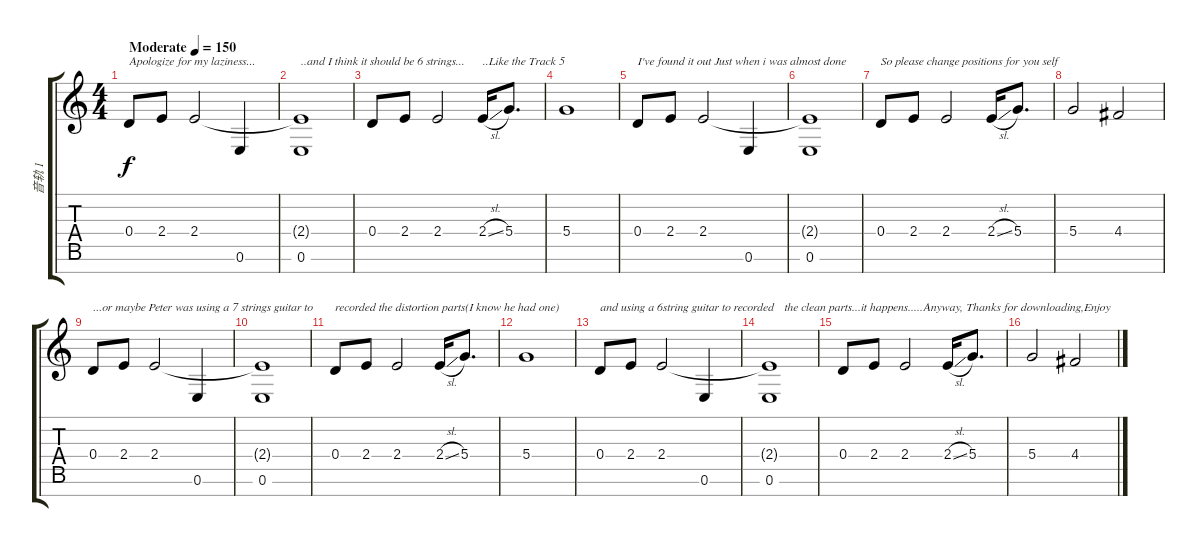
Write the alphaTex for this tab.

\track ("音轨 1" "音轨 1") {instrument distortionguitar}
\staff {score tabs}
\tuning (E4 B3 G3 D3 A2 E2 B1) {hide}
\ts (4 4)
\tempo (150 "Moderate")
\clef g2
\ks c
0.4.8{txt "Apologize for my laziness..." dy f instrument distortionguitar} 2.4.8 2.4.2 0.6.4 |
(2.4{t} 0.6).1{txt "..and I think it should be 6 strings..."} |
0.4.8 2.4.8 2.4.2 2.4{sl}.16{txt "..Like the Track 5"} 5.4.8{d} |
5.4.1 |
0.4.8{txt "I've found it out Just when i was almost done"} 2.4.8 2.4.2 0.6.4 |
(2.4{t} 0.6).1 |
0.4.8{txt "So please change positions for you self"} 2.4.8 2.4.2 2.4{sl}.16 5.4.8{d} |
5.4.2 4.4.2 |
0.4.8{txt "...or maybe Peter was using a 7 strings guitar to"} 2.4.8 2.4.2 0.6.4 |
(2.4{t} 0.6).1 |
0.4.8{txt "recorded the distortion parts(I know he had one)"} 2.4.8 2.4.2 2.4{sl}.16 5.4.8{d} |
5.4.1 |
0.4.8{txt "and using a 6string guitar to recorded"} 2.4.8 2.4.2 0.6.4 |
(2.4{t} 0.6).1{txt "     the clean parts...it happens"} |
0.4.8 2.4.8 2.4.2{txt " .....Anyway, Thanks for downloading,Enjoy"} 2.4{sl}.16 5.4.8{d} |
5.4.2 4.4.2
